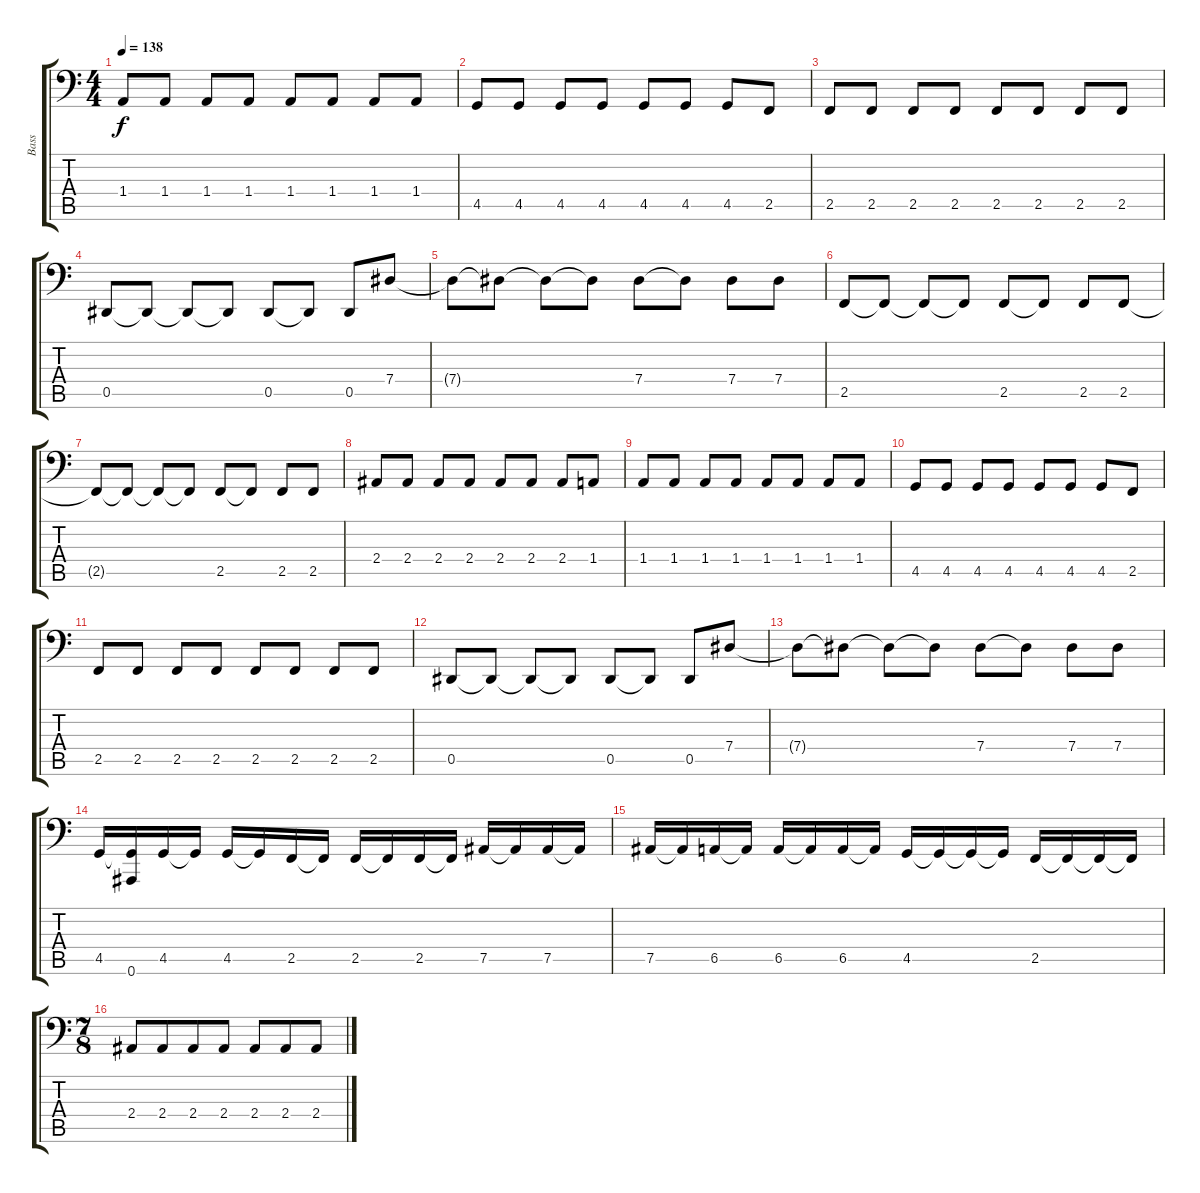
\track ("Bass" "Bass") {instrument electricbassfinger}
\staff {score tabs}
\tuning (B2 Gb2 Db2 Ab1 Eb1 Bb0) {hide}
\ts (4 4)
\tempo 138
\clef f4
\ks c
1.4.8{dy f} 1.4.8 1.4.8 1.4.8 1.4.8 1.4.8 1.4.8 1.4.8 |
4.5.8 4.5.8 4.5.8 4.5.8 4.5.8 4.5.8 4.5.8 2.5.8 |
2.5.8 2.5.8 2.5.8 2.5.8 2.5.8 2.5.8 2.5.8 2.5.8 |
0.5.8 0.5{t}.8 0.5{t}.8 0.5{t}.8 0.5.8 0.5{t}.8 0.5.8 7.4.8 |
7.4{t}.8 7.4{t}.8 7.4{t}.8 7.4{t}.8 7.4.8 7.4{t}.8 7.4.8 7.4.8 |
2.5.8 2.5{t}.8 2.5{t}.8 2.5{t}.8 2.5.8 2.5{t}.8 2.5.8 2.5.8 |
2.5{t}.8 2.5{t}.8 2.5{t}.8 2.5{t}.8 2.5.8 2.5{t}.8 2.5.8 2.5.8 |
2.4.8 2.4.8 2.4.8 2.4.8 2.4.8 2.4.8 2.4.8 1.4.8 |
1.4.8 1.4.8 1.4.8 1.4.8 1.4.8 1.4.8 1.4.8 1.4.8 |
4.5.8 4.5.8 4.5.8 4.5.8 4.5.8 4.5.8 4.5.8 2.5.8 |
2.5.8 2.5.8 2.5.8 2.5.8 2.5.8 2.5.8 2.5.8 2.5.8 |
0.5.8 0.5{t}.8 0.5{t}.8 0.5{t}.8 0.5.8 0.5{t}.8 0.5.8 7.4.8 |
7.4{t}.8 7.4{t}.8 7.4{t}.8 7.4{t}.8 7.4.8 7.4{t}.8 7.4.8 7.4.8 |
4.5.16 (4.5{t} 0.6).16 4.5.16 4.5{t}.16 4.5.16 4.5{t}.16 2.5.16 2.5{t}.16 2.5.16 2.5{t}.16 2.5.16 2.5{t}.16 7.5.16 7.5{t}.16 7.5.16 7.5{t}.16 |
7.5.16 7.5{t}.16 6.5.16 6.5{t}.16 6.5.16 6.5{t}.16 6.5.16 6.5{t}.16 4.5.16 4.5{t}.16 4.5{t}.16 4.5{t}.16 2.5.16 2.5{t}.16 2.5{t}.16 2.5{t}.16 |
\ts (7 8)
2.4.8 2.4.8 2.4.8 2.4.8 2.4.8 2.4.8 2.4.8
